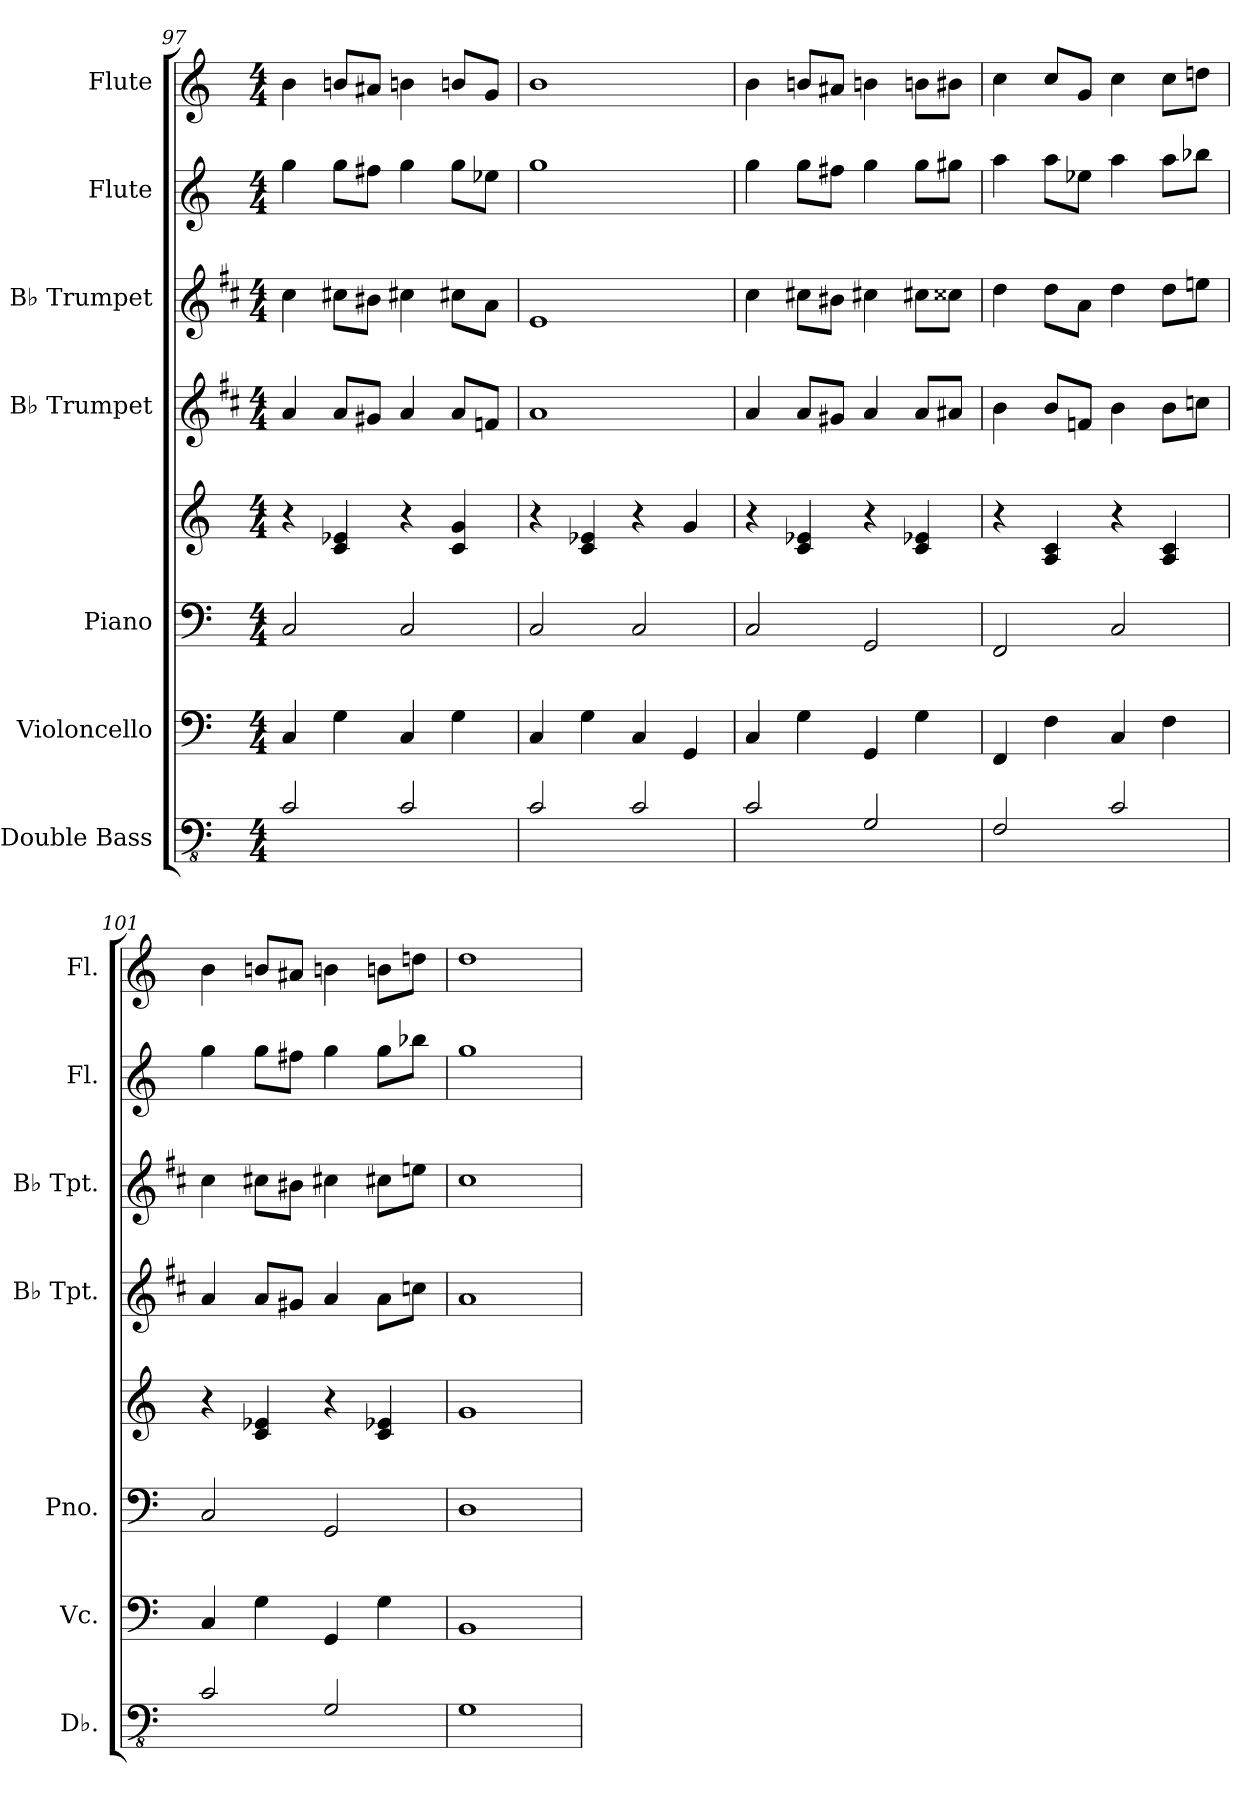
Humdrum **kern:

**kern	**kern	**kern	**kern	**kern	**kern	**kern	**kern
*part7	*part6	*part5	*part5	*part4	*part3	*part2	*part1
*staff8	*staff7	*staff6	*staff5	*staff4	*staff3	*staff2	*staff1
*I"Double Bass	*I"Violoncello	*I"Piano	*	*I"B♭ Trumpet	*I"B♭ Trumpet	*I"Flute	*I"Flute
*I'Db.	*I'Vc.	*I'Pno.	*	*I'B♭ Tpt.	*I'B♭ Tpt.	*I'Fl.	*I'Fl.
!!LO:PB:g=z
*clefFv4	*clefF4	*clefF4	*clefG2	*clefG2	*clefG2	*clefG2	*clefG2
*ITrd7c12	*	*	*	*ITrd1c2	*ITrd1c2	*	*
*k[]	*k[]	*k[]	*k[]	*k[]	*k[]	*k[]	*k[]
*M4/4	*M4/4	*M4/4	*M4/4	*M4/4	*M4/4	*M4/4	*M4/4
=97	=97	=97	=97	=97	=97	=97	=97
2CC/	4C/	2C/	4r	4g/	4b\	4gg\	4b\
.	4G\	.	4c/ 4e-X/	8g/L	8bn\L	8gg\L	8bn/L
.	.	.	.	8f#X/J	8a#X\J	8ff#X\J	8a#X/J
2CC/	4C/	2C/	4r	4g/	4bn\	4gg\	4bn\
.	4G\	.	4c/ 4g/	8g/L	8bn\L	8gg\L	8bn/L
.	.	.	.	8e-X/J	8g\J	8ee-X\J	8g/J
=98	=98	=98	=98	=98	=98	=98	=98
2CC/	4C/	2C/	4r	1g	1d	1gg	1b
.	4G\	.	4c/ 4e-X/	.	.	.	.
2CC/	4C/	2C/	4r	.	.	.	.
.	4GG/	.	4g/	.	.	.	.
=99	=99	=99	=99	=99	=99	=99	=99
2CC/	4C/	2C/	4r	4g/	4b\	4gg\	4b\
.	4G\	.	4c/ 4e-X/	8g/L	8bn\L	8gg\L	8bn/L
.	.	.	.	8f#X/J	8a#X\J	8ff#X\J	8a#X/J
2GGG/	4GG/	2GG/	4r	4g/	4bn\	4gg\	4bn\
.	4G\	.	4c/ 4e-X/	8g/L	8bn\L	8gg\L	8bn\L
.	.	.	.	8g#X/J	8b#X\J	8gg#X\J	8b#X\J
=100	=100	=100	=100	=100	=100	=100	=100
2FFF/	4FF/	2FF/	4r	4a\	4cc\	4aa\	4cc\
.	4F\	.	4A/ 4c/	8a/L	8cc\L	8aa\L	8cc/L
.	.	.	.	8e-X/J	8g\J	8ee-X\J	8g/J
2CC/	4C/	2C/	4r	4a\	4cc\	4aa\	4cc\
.	4F\	.	4A/ 4c/	8a\L	8cc\L	8aa\L	8cc\L
.	.	.	.	8b-X\J	8ddn\J	8bb-X\J	8ddn\J
!!LO:PB:g=z
=101	=101	=101	=101	=101	=101	=101	=101
2CC/	4C/	2C/	4r	4g/	4b\	4gg\	4b\
.	4G\	.	4c/ 4e-X/	8g/L	8bn\L	8gg\L	8bn/L
.	.	.	.	8f#X/J	8a#X\J	8ff#X\J	8a#X/J
2GGG/	4GG/	2GG/	4r	4g/	4bn\	4gg\	4bn\
.	4G\	.	4c/ 4e-X/	8g\L	8bn\L	8gg\L	8bn\L
.	.	.	.	8b-X\J	8ddn\J	8bb-X\J	8ddn\J
=102	=102	=102	=102	=102	=102	=102	=102
1GGG	1BB	1D	1g	1g	1b	1gg	1dd
=	=	=	=	=	=	=	=
*-	*-	*-	*-	*-	*-	*-	*-
